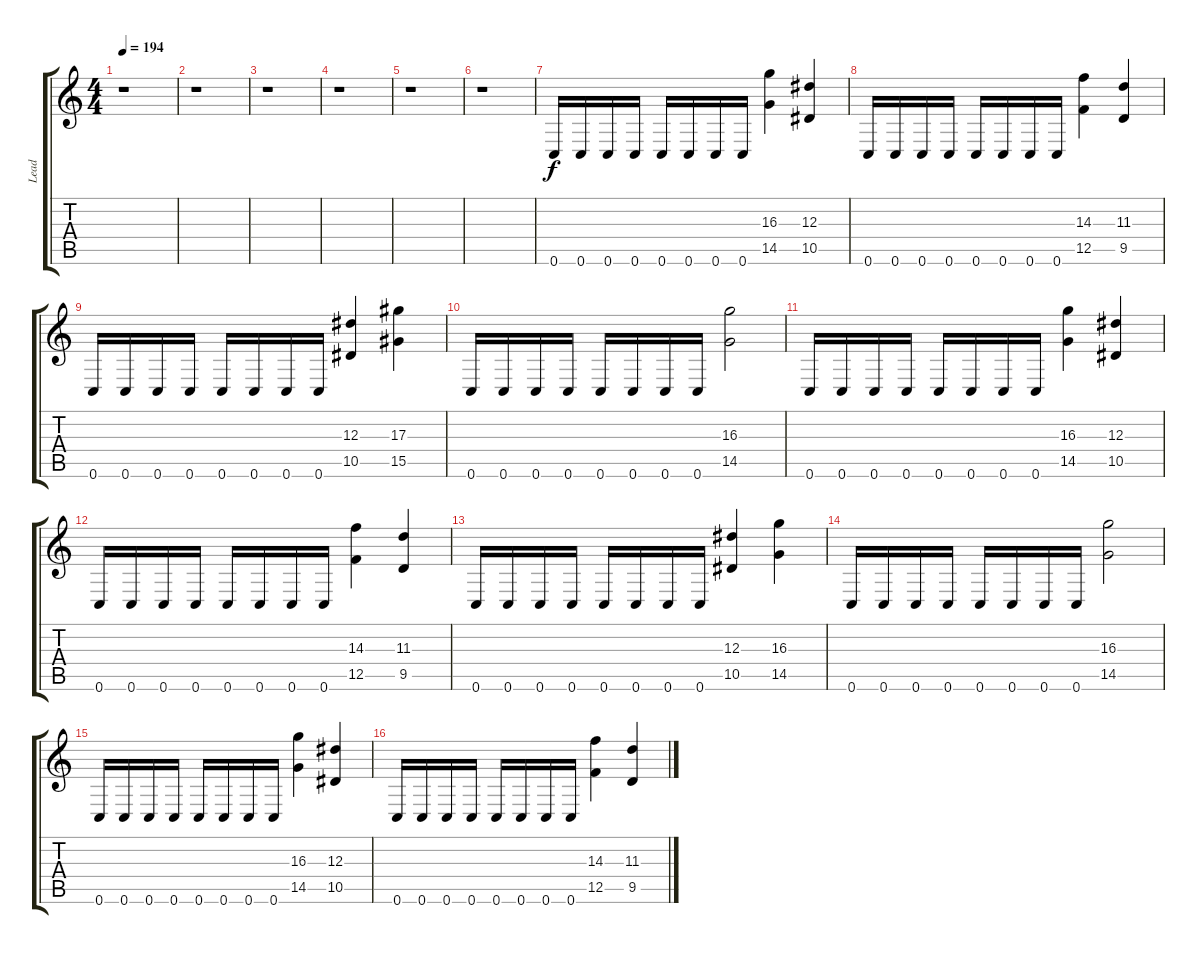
\track ("Lead" "Lead") {instrument overdrivenguitar}
\staff {score tabs}
\tuning (C4 G3 Eb3 Bb2 F2 C2) {hide}
\ts (4 4)
\tempo 194
\clef g2
\ks c
r.1{dy f} |
r.1 |
r.1 |
r.1 |
r.1 |
r.1 |
0.6.16 0.6.16 0.6.16 0.6.16 0.6.16 0.6.16 0.6.16 0.6.16 (16.3 14.5).4 (12.3 10.5).4 |
0.6.16 0.6.16 0.6.16 0.6.16 0.6.16 0.6.16 0.6.16 0.6.16 (14.3 12.5).4 (11.3 9.5).4 |
0.6.16 0.6.16 0.6.16 0.6.16 0.6.16 0.6.16 0.6.16 0.6.16 (12.3 10.5).4 (17.3 15.5).4 |
0.6.16 0.6.16 0.6.16 0.6.16 0.6.16 0.6.16 0.6.16 0.6.16 (16.3 14.5).2 |
0.6.16 0.6.16 0.6.16 0.6.16 0.6.16 0.6.16 0.6.16 0.6.16 (16.3 14.5).4 (12.3 10.5).4 |
0.6.16 0.6.16 0.6.16 0.6.16 0.6.16 0.6.16 0.6.16 0.6.16 (14.3 12.5).4 (11.3 9.5).4 |
0.6.16 0.6.16 0.6.16 0.6.16 0.6.16 0.6.16 0.6.16 0.6.16 (12.3 10.5).4 (16.3 14.5).4 |
0.6.16 0.6.16 0.6.16 0.6.16 0.6.16 0.6.16 0.6.16 0.6.16 (16.3 14.5).2 |
0.6.16 0.6.16 0.6.16 0.6.16 0.6.16 0.6.16 0.6.16 0.6.16 (16.3 14.5).4 (12.3 10.5).4 |
0.6.16 0.6.16 0.6.16 0.6.16 0.6.16 0.6.16 0.6.16 0.6.16 (14.3 12.5).4 (11.3 9.5).4
